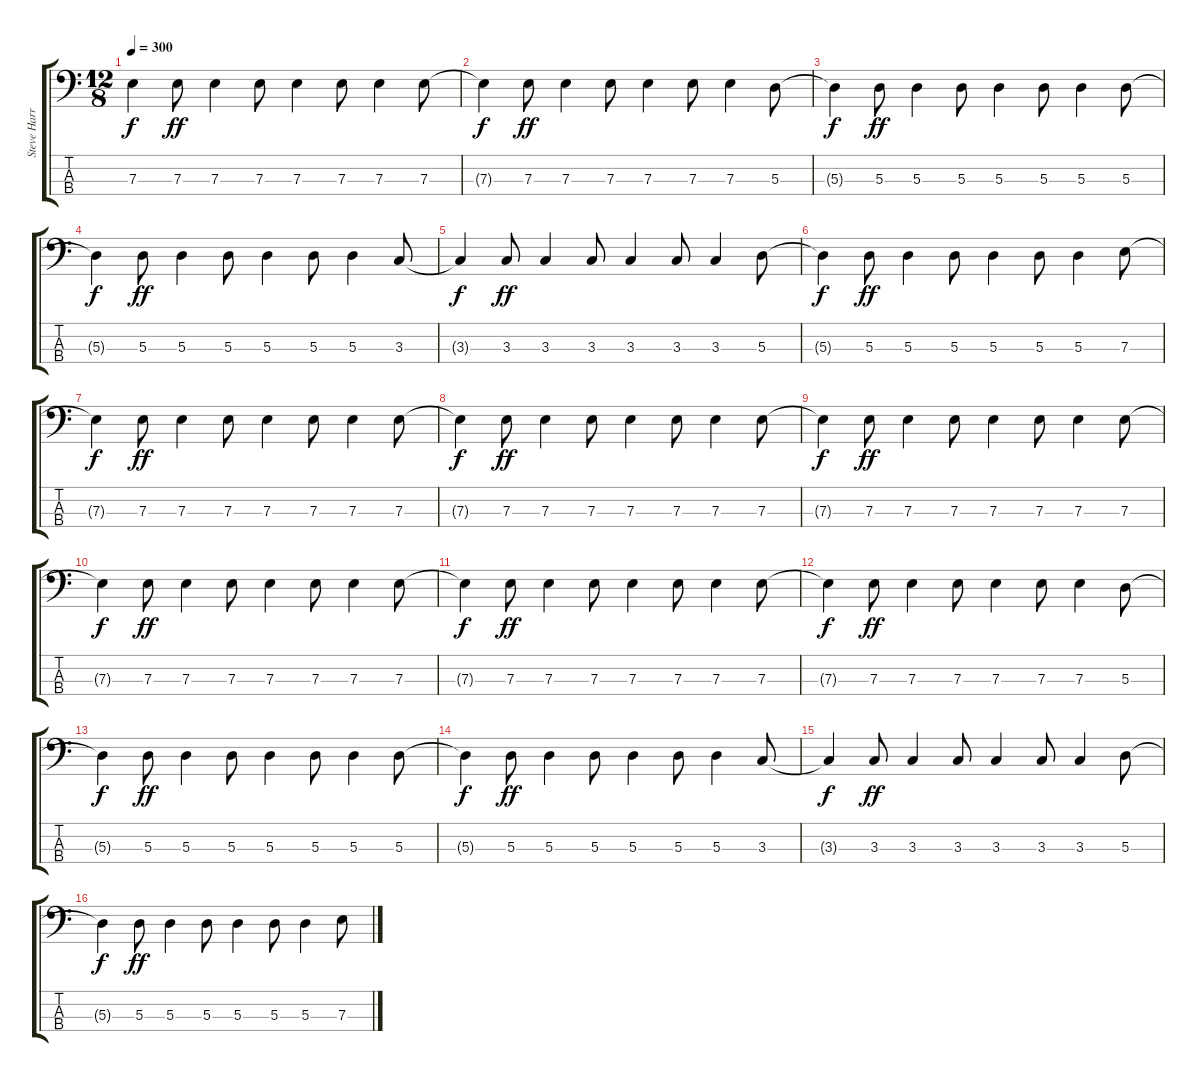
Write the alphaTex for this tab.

\track ("Steve Harris" "Steve Harr") {instrument electricbassfinger}
\staff {score tabs}
\tuning (G2 D2 A1 E1) {hide}
\ts (12 8)
\tempo 300
\clef f4
\ks c
7.3{t}.4{dy f} 7.3.8{dy ff} 7.3.4 7.3.8 7.3.4 7.3.8 7.3.4 7.3.8 |
7.3{t}.4{dy f} 7.3.8{dy ff} 7.3.4 7.3.8 7.3.4 7.3.8 7.3.4 5.3.8 |
5.3{t}.4{dy f} 5.3.8{dy ff} 5.3.4 5.3.8 5.3.4 5.3.8 5.3.4 5.3.8 |
5.3{t}.4{dy f} 5.3.8{dy ff} 5.3.4 5.3.8 5.3.4 5.3.8 5.3.4 3.3.8 |
3.3{t}.4{dy f} 3.3.8{dy ff} 3.3.4 3.3.8 3.3.4 3.3.8 3.3.4 5.3.8 |
5.3{t}.4{dy f} 5.3.8{dy ff} 5.3.4 5.3.8 5.3.4 5.3.8 5.3.4 7.3.8 |
7.3{t}.4{dy f} 7.3.8{dy ff} 7.3.4 7.3.8 7.3.4 7.3.8 7.3.4 7.3.8 |
7.3{t}.4{dy f} 7.3.8{dy ff} 7.3.4 7.3.8 7.3.4 7.3.8 7.3.4 7.3.8 |
7.3{t}.4{dy f} 7.3.8{dy ff} 7.3.4 7.3.8 7.3.4 7.3.8 7.3.4 7.3.8 |
7.3{t}.4{dy f} 7.3.8{dy ff} 7.3.4 7.3.8 7.3.4 7.3.8 7.3.4 7.3.8 |
7.3{t}.4{dy f} 7.3.8{dy ff} 7.3.4 7.3.8 7.3.4 7.3.8 7.3.4 7.3.8 |
7.3{t}.4{dy f} 7.3.8{dy ff} 7.3.4 7.3.8 7.3.4 7.3.8 7.3.4 5.3.8 |
5.3{t}.4{dy f} 5.3.8{dy ff} 5.3.4 5.3.8 5.3.4 5.3.8 5.3.4 5.3.8 |
5.3{t}.4{dy f} 5.3.8{dy ff} 5.3.4 5.3.8 5.3.4 5.3.8 5.3.4 3.3.8 |
3.3{t}.4{dy f} 3.3.8{dy ff} 3.3.4 3.3.8 3.3.4 3.3.8 3.3.4 5.3.8 |
5.3{t}.4{dy f} 5.3.8{dy ff} 5.3.4 5.3.8 5.3.4 5.3.8 5.3.4 7.3.8
